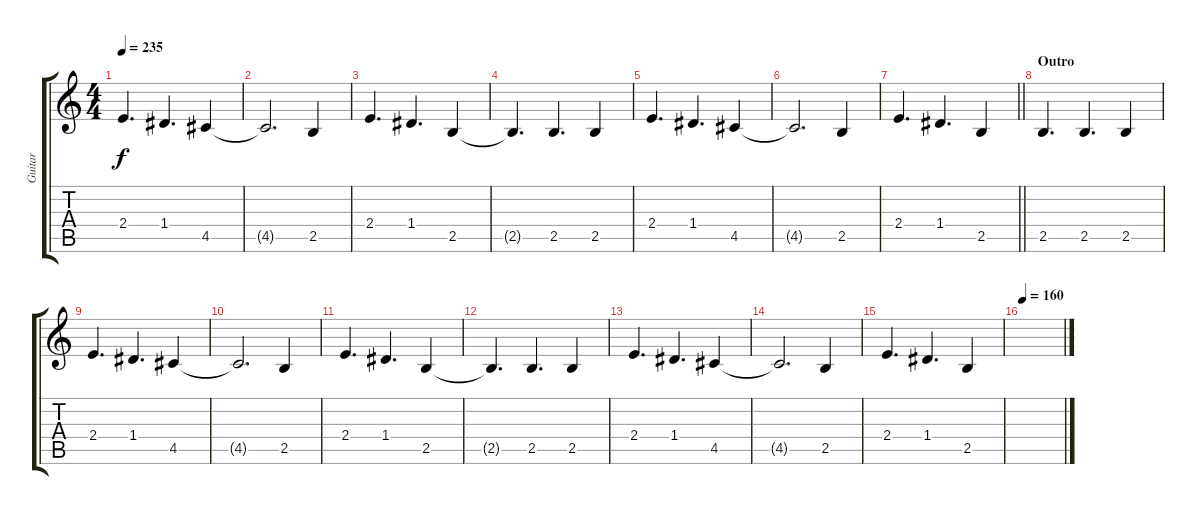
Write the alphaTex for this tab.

\track ("Guitar" "Guitar") {instrument distortionguitar}
\staff {score tabs}
\tuning (E4 B3 G3 D3 A2 E2) {hide}
\ts (4 4)
\tempo 235
\clef g2
\ks c
2.4.4{d dy f} 1.4.4{d} 4.5.4 |
4.5{t}.2{d} 2.5.4 |
2.4.4{d} 1.4.4{d} 2.5.4 |
2.5{t}.4{d} 2.5.4{d} 2.5.4 |
2.4.4{d} 1.4.4{d} 4.5.4 |
4.5{t}.2{d} 2.5.4 |
\barLineRight lightlight
2.4.4{d} 1.4.4{d} 2.5.4 |
\section ("" "Outro")
2.5.4{d} 2.5.4{d} 2.5.4 |
2.4.4{d} 1.4.4{d} 4.5.4 |
4.5{t}.2{d} 2.5.4 |
2.4.4{d} 1.4.4{d} 2.5.4 |
2.5{t}.4{d} 2.5.4{d} 2.5.4 |
2.4.4{d} 1.4.4{d} 4.5.4 |
4.5{t}.2{d} 2.5.4 |
2.4.4{d} 1.4.4{d} 2.5.4 |
\tempo 160
